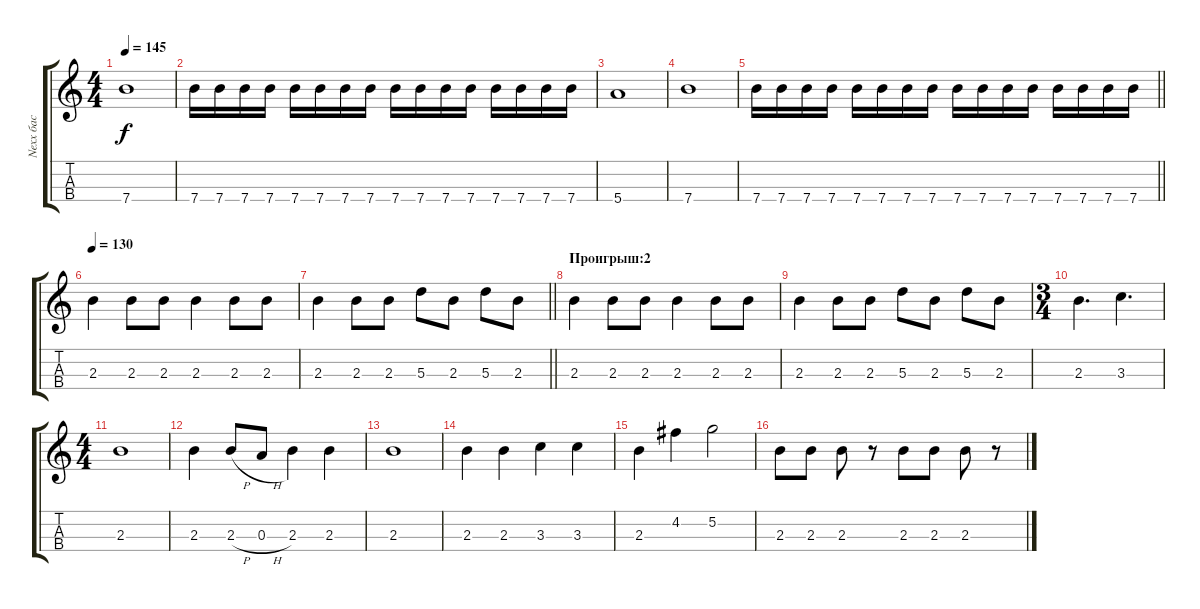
\track ("Nexx бас" "Nexx бас") {instrument electricbassfinger}
\staff {score tabs}
\tuning (G4 D4 A3 E3) {hide}
\ts (4 4)
\tempo 145
\clef g2
\ks c
7.4.1{dy f} |
7.4.16 7.4.16 7.4.16 7.4.16 7.4.16 7.4.16 7.4.16 7.4.16 7.4.16 7.4.16 7.4.16 7.4.16 7.4.16 7.4.16 7.4.16 7.4.16 |
5.4.1 |
7.4.1 |
\barLineRight lightlight
7.4.16 7.4.16 7.4.16 7.4.16 7.4.16 7.4.16 7.4.16 7.4.16 7.4.16 7.4.16 7.4.16 7.4.16 7.4.16 7.4.16 7.4.16 7.4.16 |
\tempo 130
2.3.4 2.3.8 2.3.8 2.3.4 2.3.8 2.3.8 |
\barLineRight lightlight
2.3.4 2.3.8 2.3.8 5.3.8 2.3.8 5.3.8 2.3.8 |
\section ("" "Проигрыш:2")
2.3.4 2.3.8 2.3.8 2.3.4 2.3.8 2.3.8 |
2.3.4 2.3.8 2.3.8 5.3.8 2.3.8 5.3.8 2.3.8 |
\ts (3 4)
2.3.4{d} 3.3.4{d} |
\ts (4 4)
2.3.1 |
2.3.4 2.3{h}.8 0.3{h}.8 2.3.4 2.3.4 |
2.3.1 |
2.3.4 2.3.4 3.3.4 3.3.4 |
2.3.4 4.2.4 5.2.2 |
2.3.8 2.3.8 2.3.8 r.8 2.3.8 2.3.8 2.3.8 r.8
